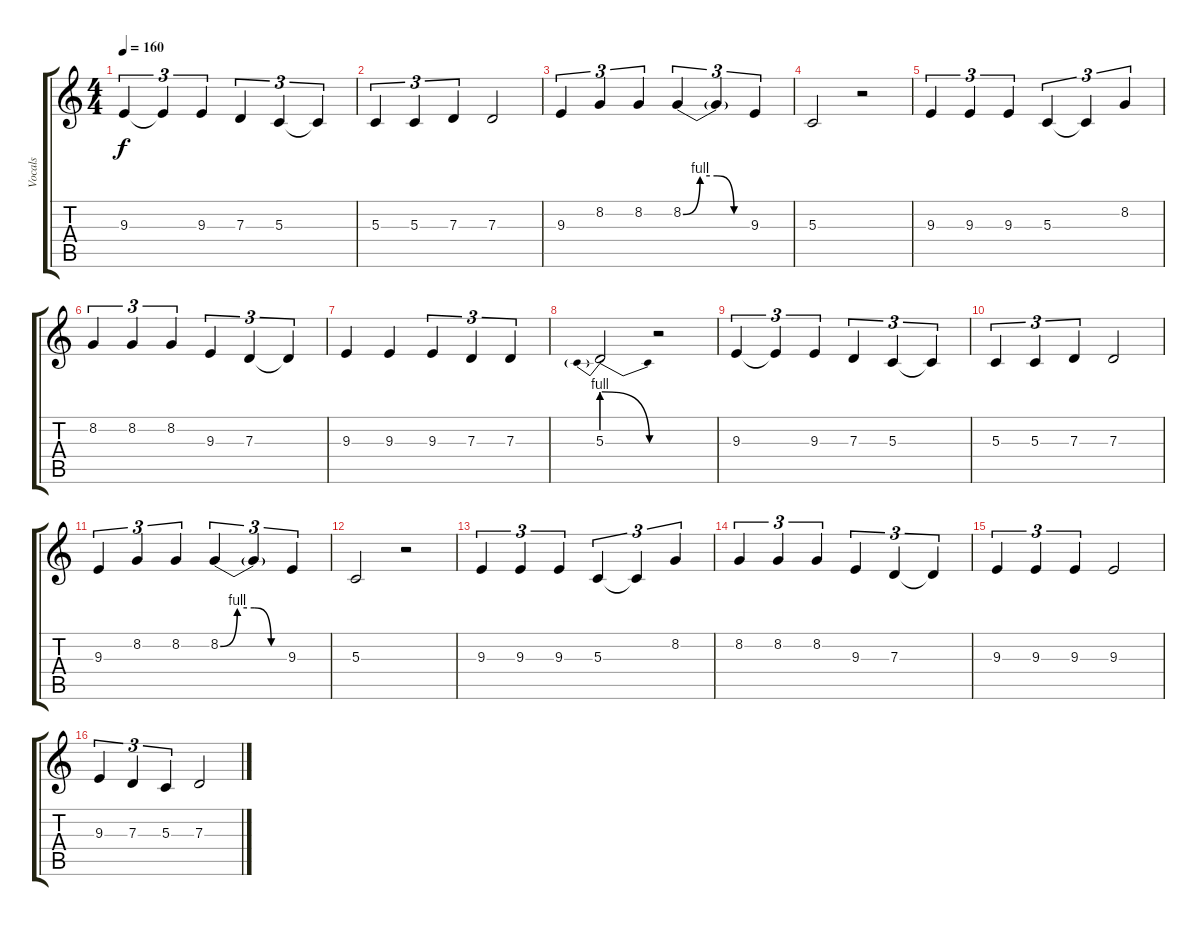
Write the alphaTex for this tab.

\track ("Vocals" "Vocals") {instrument lead6voice}
\staff {score tabs}
\tuning (E4 B3 G3 D3 A2 E2) {hide}
\ts (4 4)
\tempo 160
\clef g2
\ks c
9.3.4{tu (3 2) dy f} 9.3{t}.4{tu (3 2)} 9.3.4{tu (3 2)} 7.3.4{tu (3 2)} 5.3.4{tu (3 2)} 5.3{t}.4{tu (3 2)} |
5.3.4{tu (3 2)} 5.3.4{tu (3 2)} 7.3.4{tu (3 2)} 7.3.2 |
9.3.4{tu (3 2)} 8.2.4{tu (3 2)} 8.2.4{tu (3 2)} 8.2{be (custom 0 0 15 4 30 4 45 0 60 0)}.4{tu (3 2)} 8.2{t}.4{tu (3 2)} 9.3.4{tu (3 2)} |
5.3.2 r.2 |
9.3.4{tu (3 2)} 9.3.4{tu (3 2)} 9.3.4{tu (3 2)} 5.3.4{tu (3 2)} 5.3{t}.4{tu (3 2)} 8.2.4{tu (3 2)} |
8.2.4{tu (3 2)} 8.2.4{tu (3 2)} 8.2.4{tu (3 2)} 9.3.4{tu (3 2)} 7.3.4{tu (3 2)} 7.3{t}.4{tu (3 2)} |
9.3.4 9.3.4 9.3.4{tu (3 2)} 7.3.4{tu (3 2)} 7.3.4{tu (3 2)} |
5.3{be (prebendrelease 0 4 60 0)}.2 r.2 |
9.3.4{tu (3 2)} 9.3{t}.4{tu (3 2)} 9.3.4{tu (3 2)} 7.3.4{tu (3 2)} 5.3.4{tu (3 2)} 5.3{t}.4{tu (3 2)} |
5.3.4{tu (3 2)} 5.3.4{tu (3 2)} 7.3.4{tu (3 2)} 7.3.2 |
9.3.4{tu (3 2)} 8.2.4{tu (3 2)} 8.2.4{tu (3 2)} 8.2{be (custom 0 0 15 4 30 4 45 0 60 0)}.4{tu (3 2)} 8.2{t}.4{tu (3 2)} 9.3.4{tu (3 2)} |
5.3.2 r.2 |
9.3.4{tu (3 2)} 9.3.4{tu (3 2)} 9.3.4{tu (3 2)} 5.3.4{tu (3 2)} 5.3{t}.4{tu (3 2)} 8.2.4{tu (3 2)} |
8.2.4{tu (3 2)} 8.2.4{tu (3 2)} 8.2.4{tu (3 2)} 9.3.4{tu (3 2)} 7.3.4{tu (3 2)} 7.3{t}.4{tu (3 2)} |
9.3.4{tu (3 2)} 9.3.4{tu (3 2)} 9.3.4{tu (3 2)} 9.3.2 |
9.3.4{tu (3 2)} 7.3.4{tu (3 2)} 5.3.4{tu (3 2)} 7.3.2
